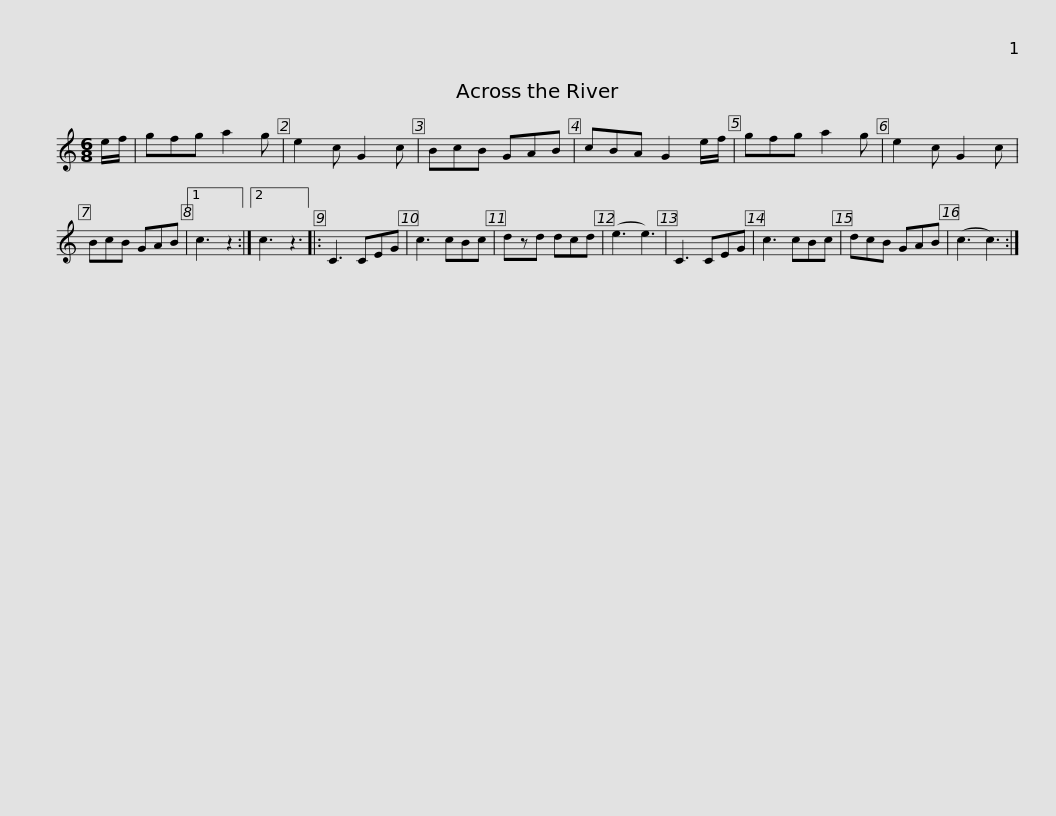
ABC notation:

X:1
L:1/8
M:6/8
I:linebreak $
K:C
V:1 treble
V:1
 e/f/ | gfg a2 g | e2 c G2 c | BcB GAB | cBA G2 e/f/ | %5
 gfg a2 g | e2 c G2 c | BcB GAB |1 c3 z2 :|2$ c3 z3 |: %10
 C3 CEG | c3 cBc | dzd dcd | (e3 e3) | C3 CEG | %15
 c3 cBc | dcB GAB | (c3 c3) :| %18
